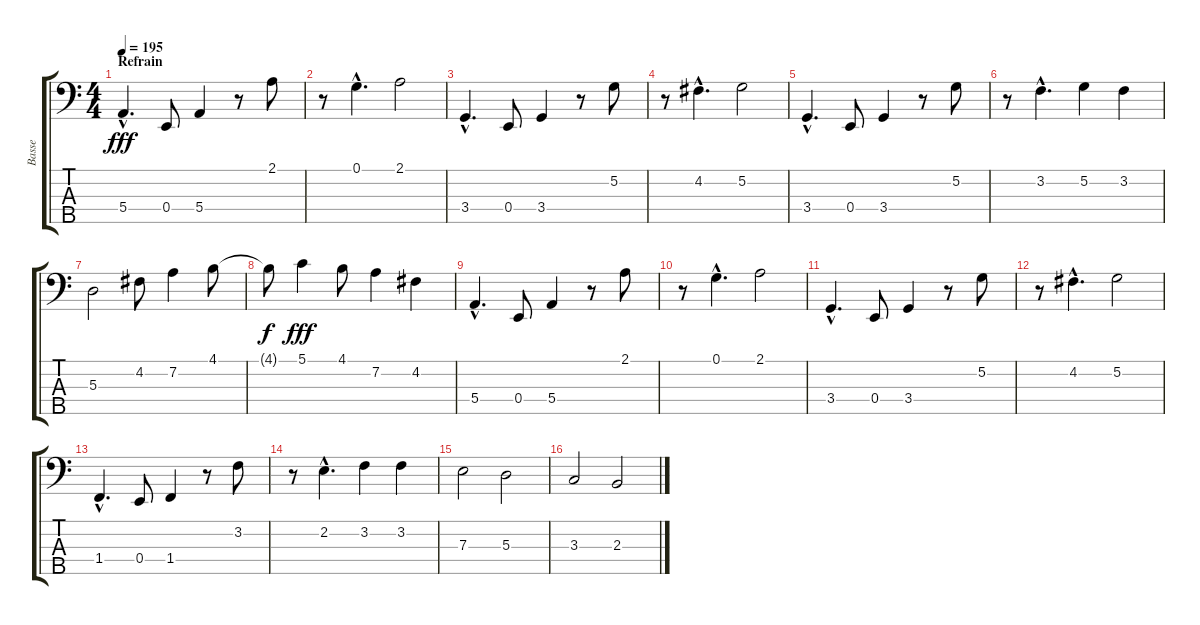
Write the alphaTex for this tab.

\track ("Basse" "Basse") {instrument electricbassfinger}
\staff {score tabs}
\tuning (G2 D2 A1 E1 B0) {hide}
\ts (4 4)
\section ("" "Refrain")
\tempo 195
\clef f4
\ks c
5.4{hac}.4{d dy fff} 0.4.8 5.4.4 r.8 2.1.8 |
r.8 0.1{hac}.4{d} 2.1.2 |
3.4{hac}.4{d} 0.4.8 3.4.4 r.8 5.2.8 |
r.8 4.2{hac}.4{d} 5.2.2 |
3.4{hac}.4{d} 0.4.8 3.4.4 r.8 5.2.8 |
r.8 3.2{hac}.4{d} 5.2.4 3.2.4 |
5.3.2 4.2.8 7.2.4 4.1.8 |
4.1{t}.8{dy f} 5.1.4{dy fff} 4.1.8 7.2.4 4.2.4 |
5.4{hac}.4{d} 0.4.8 5.4.4 r.8 2.1.8 |
r.8 0.1{hac}.4{d} 2.1.2 |
3.4{hac}.4{d} 0.4.8 3.4.4 r.8 5.2.8 |
r.8 4.2{hac}.4{d} 5.2.2 |
1.4{hac}.4{d} 0.4.8 1.4.4 r.8 3.2.8 |
r.8 2.2{hac}.4{d} 3.2.4 3.2.4 |
7.3.2 5.3.2 |
3.3.2 2.3.2
